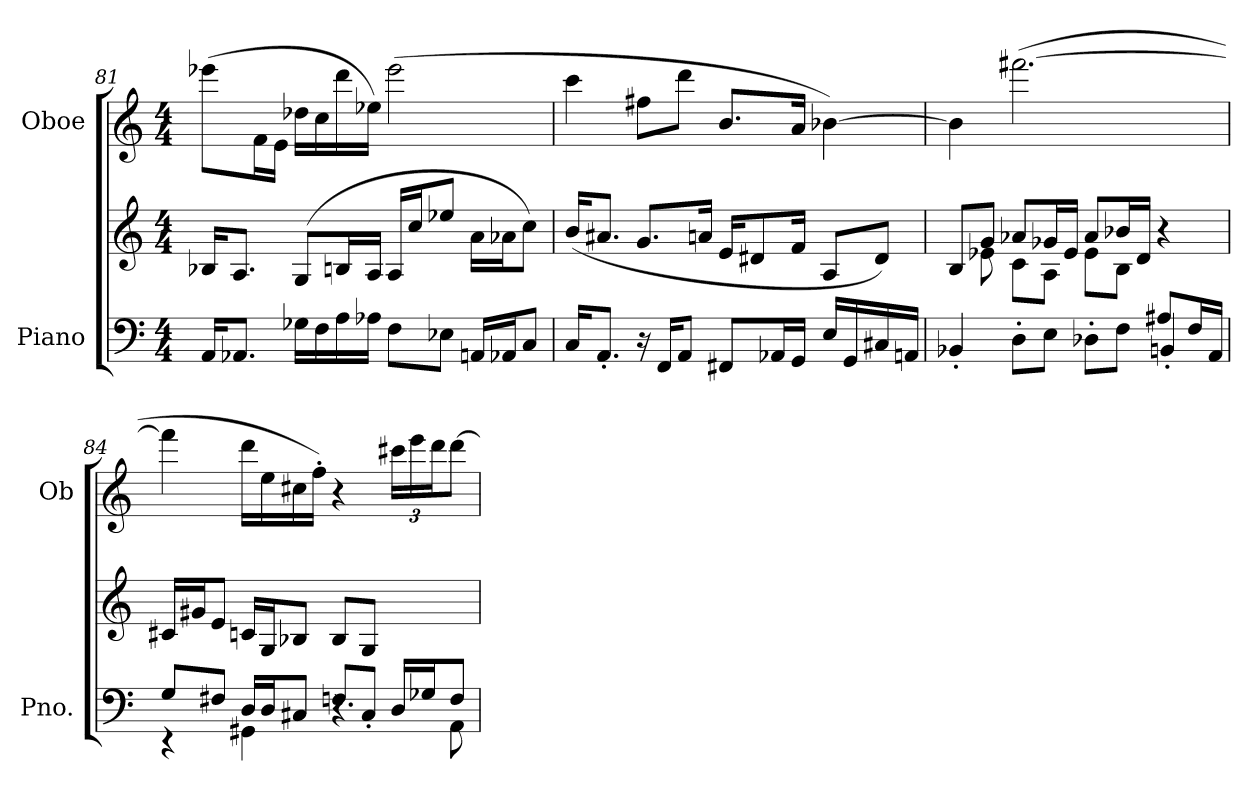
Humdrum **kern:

**kern	**kern	**kern
*part2	*part2	*part1
*staff3	*staff2	*staff1
*I"Piano	*	*I"Oboe
*I'Pno.	*	*I'Ob
*clefF4	*clefG2	*clefG2
*k[]	*k[]	*k[]
*M4/4	*M4/4	*M4/4
=81	=81	=81
16AA/KL	16B-X/KL	(>8eee-X\L
8.AA-X/J	8.A/J	.
.	.	16f\L
.	.	16e\JJ
16G-X\LL	(>8G/L	16dd-X\LL
16F\	.	16cc\
16A\	16Bn/L	16ddd\
16A-X\JJ	16A/JJ	16ee-X\JJ)
8F\L	16A/LL	(>2eee-\
.	16cc/J	.
8E-X\J	8ee-X/J	.
16AAn/LL	16a\LL	.
16AA-X/J	16a-X\J	.
8C/J	8cc\J)	.
!!LO:LB:g=z
=82	=82	=82
16C/KL	(<16b/KL	4ccc\
8.AA'/J	8.a#X/J	.
16r	8.g/L	8ff#X\L
16FF/KL	.	.
8AA/J	.	8ddd\J
.	16an/Jk	.
8FF#X/L	16e/KL	8.b/L
.	8d#X/	.
16AA-X/L	.	.
16GG/JJ	16f/Jk	16a/Jk
16E/LL	8A/L	[4b-X\)
16GG/	.	.
16C#X/	8d#/J)	.
16AAn/JJ	.	.
=83	=83	=83
*^	*^	*
2.ryy	4BB-X'/	8B/L	8ryy	4b-\]
.	.	8g/J	8e-X\	.
.	8D'\L	8a-X/L	8c\L	(>[2.fff#X\
.	8E\J	16g-X/L	8A\J	.
.	.	16e-/JJ	.	.
.	8D-X'\L	8a-/L	8e-\L	.
.	8F\J	16b-X/L	8B\J	.
.	.	16d/JJ	.	.
8A#X/L	4BBn'/	4ryy	4r	.
16F/L	.	.	.	.
16AA/JJ	.	.	.	.
!!LO:LB:g=z
=84	=84	=84	=84	=84
*	*^	*	*	*
2.ryy	8G/L	4r	16c#X/LL	1ryy	4fff#\]
.	.	.	16g#X/J	.	.
.	8F#X/J	.	8e/J	.	.
.	16D/LL	4GG#X\	16cn/LL	.	16ddd\LL
.	16D/J	.	16G/J	.	16ee\
.	8C#X/J	.	8B-X/J	.	16cc#X\
.	.	.	.	.	16ff'\JJ)
.	8Fn/L	4.r	8B-/L	.	4r
.	8C#'/J	.	8G/J	.	.
*	*	*	*	*	*Xbrackettup
16D/LL	4ryy	.	4ryy	.	24ccc#X\LL
.	.	.	.	.	24eee\
16G-X/J	.	.	.	.	.
.	.	.	.	.	24ddd\J
8F/J	.	8AA\	.	.	[8ddd\J
*v	*v	*v	*	*	*
*	*v	*v	*
=	=	=
*-	*-	*-
